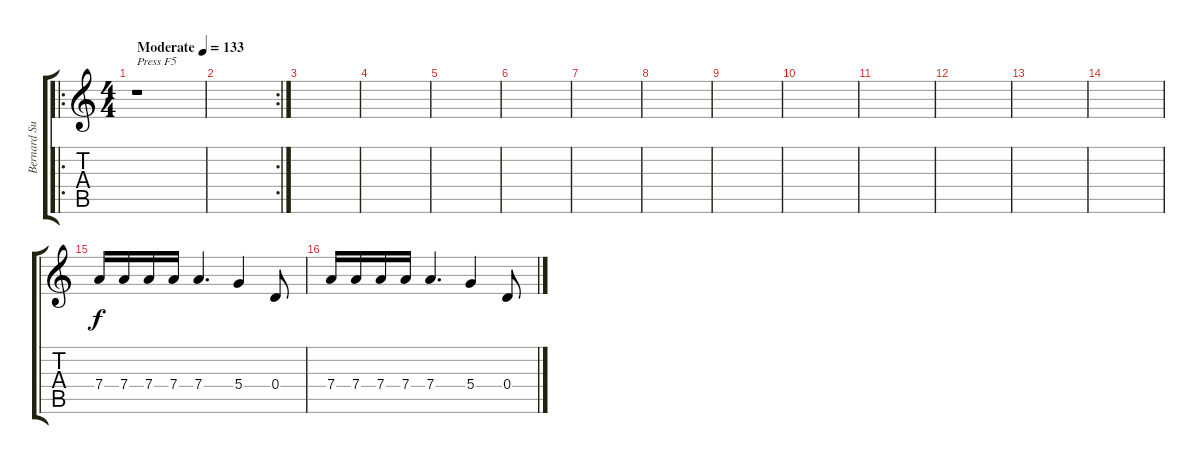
\track ("Bernard Sumner - Guitar" "Bernard Su") {instrument distortionguitar}
\staff {score tabs}
\tuning (E4 B3 G3 D3 A2 E2) {hide}
\ro
\ts (4 4)
\tempo (133 "Moderate")
\clef g2
\ks c
r.1{txt "Press F5" dy f instrument distortionguitar} |
\rc 2
|
|
|
|
|
|
|
|
|
|
|
|
|
7.4.16 7.4.16 7.4.16 7.4.16 7.4.4{d} 5.4.4 0.4.8 |
7.4.16 7.4.16 7.4.16 7.4.16 7.4.4{d} 5.4.4 0.4.8
